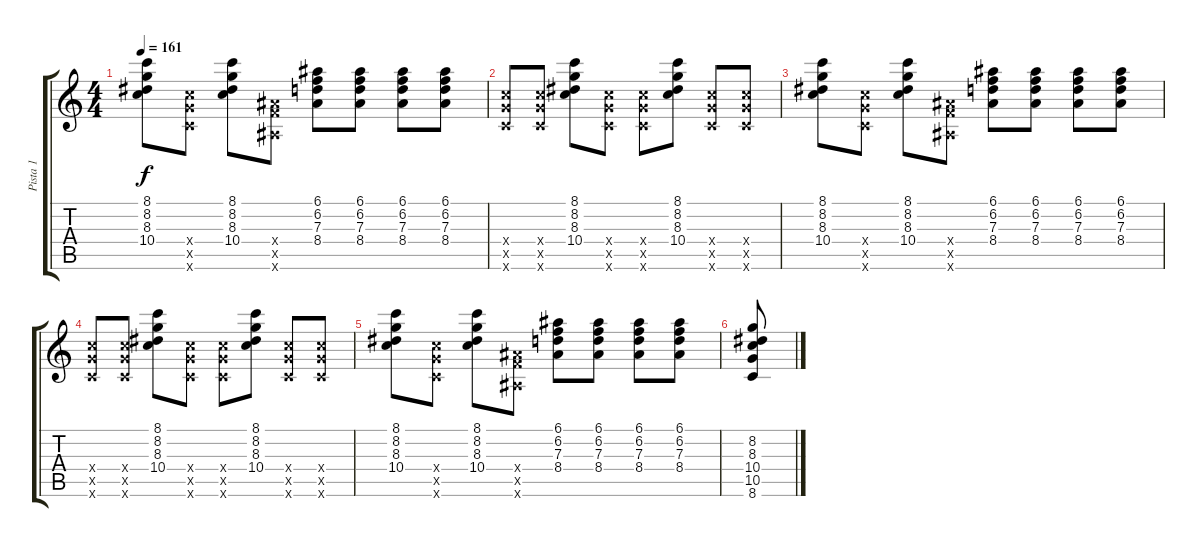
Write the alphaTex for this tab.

\track ("Pista 1" "Pista 1") {instrument overdrivenguitar}
\staff {score tabs}
\tuning (E4 B3 G3 D3 A2 E2) {hide}
\ts (4 4)
\tempo 161
\clef g2
\ks c
(8.1 8.2 8.3 10.4).8{dy f} (10.4{x} 10.5{x} 8.6{x}).8 (8.1 8.2 8.3 10.4).8 (8.4{x} 8.5{x} 6.6{x}).8 (6.1 6.2 7.3 8.4).8 (6.1 6.2 7.3 8.4).8 (6.1 6.2 7.3 8.4).8 (6.1 6.2 7.3 8.4).8 |
(10.4{x} 10.5{x} 8.6{x}).8 (10.4{x} 10.5{x} 8.6{x}).8 (8.1 8.2 8.3 10.4).8 (10.4{x} 10.5{x} 8.6{x}).8 (10.4{x} 10.5{x} 8.6{x}).8 (8.1 8.2 8.3 10.4).8 (10.4{x} 10.5{x} 8.6{x}).8 (10.4{x} 10.5{x} 8.6{x}).8 |
(8.1 8.2 8.3 10.4).8 (10.4{x} 10.5{x} 8.6{x}).8 (8.1 8.2 8.3 10.4).8 (8.4{x} 8.5{x} 6.6{x}).8 (6.1 6.2 7.3 8.4).8 (6.1 6.2 7.3 8.4).8 (6.1 6.2 7.3 8.4).8 (6.1 6.2 7.3 8.4).8 |
(10.4{x} 10.5{x} 8.6{x}).8 (10.4{x} 10.5{x} 8.6{x}).8 (8.1 8.2 8.3 10.4).8 (10.4{x} 10.5{x} 8.6{x}).8 (10.4{x} 10.5{x} 8.6{x}).8 (8.1 8.2 8.3 10.4).8 (10.4{x} 10.5{x} 8.6{x}).8 (10.4{x} 10.5{x} 8.6{x}).8 |
(8.1 8.2 8.3 10.4).8 (10.4{x} 10.5{x} 8.6{x}).8 (8.1 8.2 8.3 10.4).8 (8.4{x} 8.5{x} 6.6{x}).8 (6.1 6.2 7.3 8.4).8 (6.1 6.2 7.3 8.4).8 (6.1 6.2 7.3 8.4).8 (6.1 6.2 7.3 8.4).8 |
(8.2 8.3 10.4 10.5 8.6).8
